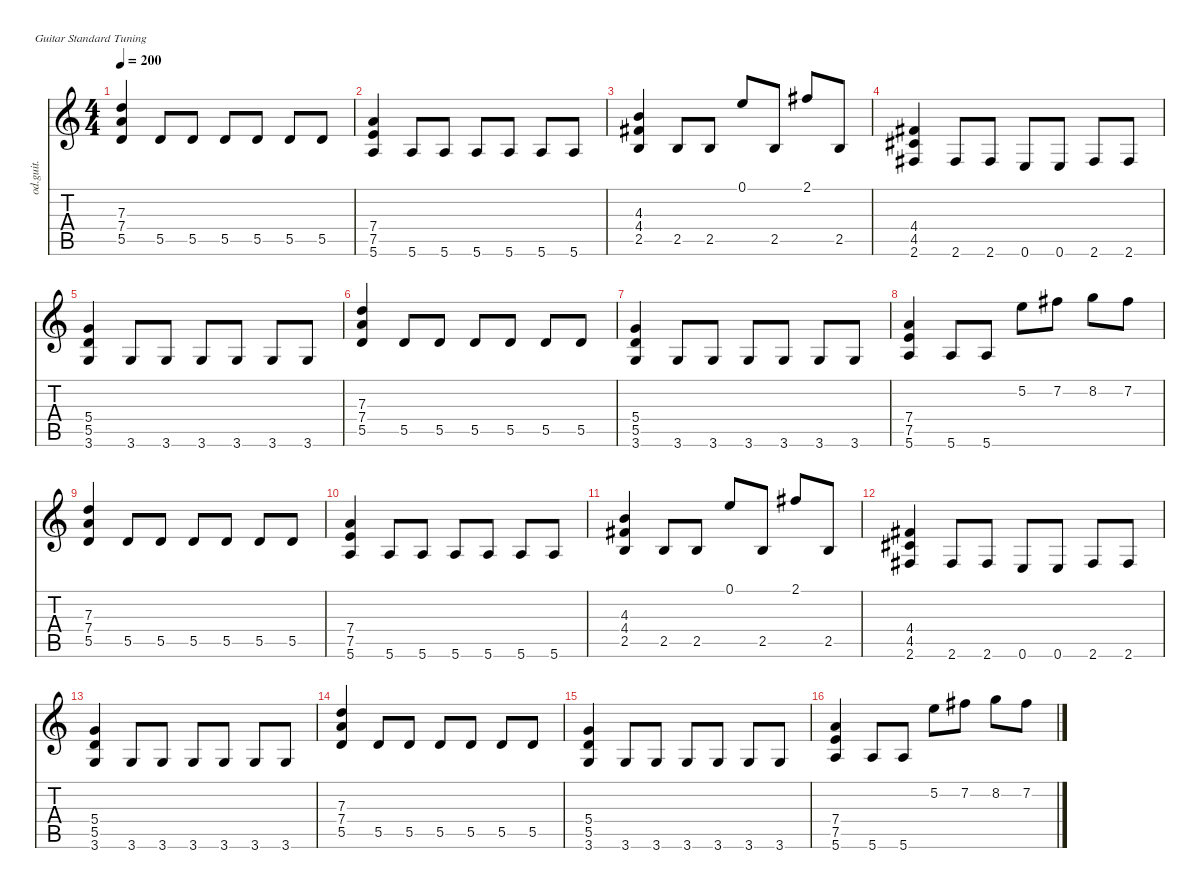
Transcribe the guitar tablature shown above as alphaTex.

\defaultSystemsLayout 4
\hideDynamics
\bracketExtendMode nobrackets
\track ("Second Guitar" "od.guit.") {instrument overdrivenguitar}
\staff {score tabs}
\tuning (E4 B3 G3 D3 A2 E2)
\ts (4 4)
\tempo 200
\clef g2
\ks c
(7.3 7.4 5.5).4{dy f} 5.5.8 5.5.8 5.5.8 5.5.8 5.5.8 5.5.8 |
(7.4 7.5 5.6).4 5.6.8 5.6.8 5.6.8 5.6.8 5.6.8 5.6.8 |
(4.3 4.4{acc #} 2.5).4 2.5.8 2.5.8 0.1.8 2.5.8 2.1{acc #}.8 2.5.8 |
(4.4{acc #} 4.5{acc #} 2.6{acc #}).4 2.6{acc #}.8 2.6{acc #}.8 0.6.8 0.6.8 2.6{acc #}.8 2.6{acc #}.8 |
(5.4 5.5 3.6).4 3.6.8 3.6.8 3.6.8 3.6.8 3.6.8 3.6.8 |
(7.3 7.4 5.5).4 5.5.8 5.5.8 5.5.8 5.5.8 5.5.8 5.5.8 |
(5.4 5.5 3.6).4 3.6.8 3.6.8 3.6.8 3.6.8 3.6.8 3.6.8 |
(7.4 7.5 5.6).4 5.6.8 5.6.8 5.2.8 7.2{acc #}.8 8.2.8 7.2{acc #}.8 |
(7.3 7.4 5.5).4 5.5.8 5.5.8 5.5.8 5.5.8 5.5.8 5.5.8 |
(7.4 7.5 5.6).4 5.6.8 5.6.8 5.6.8 5.6.8 5.6.8 5.6.8 |
(4.3 4.4{acc #} 2.5).4 2.5.8 2.5.8 0.1.8 2.5.8 2.1{acc #}.8 2.5.8 |
(4.4{acc #} 4.5{acc #} 2.6{acc #}).4 2.6{acc #}.8 2.6{acc #}.8 0.6.8 0.6.8 2.6{acc #}.8 2.6{acc #}.8 |
(5.4 5.5 3.6).4 3.6.8 3.6.8 3.6.8 3.6.8 3.6.8 3.6.8 |
(7.3 7.4 5.5).4 5.5.8 5.5.8 5.5.8 5.5.8 5.5.8 5.5.8 |
(5.4 5.5 3.6).4 3.6.8 3.6.8 3.6.8 3.6.8 3.6.8 3.6.8 |
(7.4 7.5 5.6).4 5.6.8 5.6.8 5.2.8 7.2{acc #}.8 8.2.8 7.2{acc #}.8
